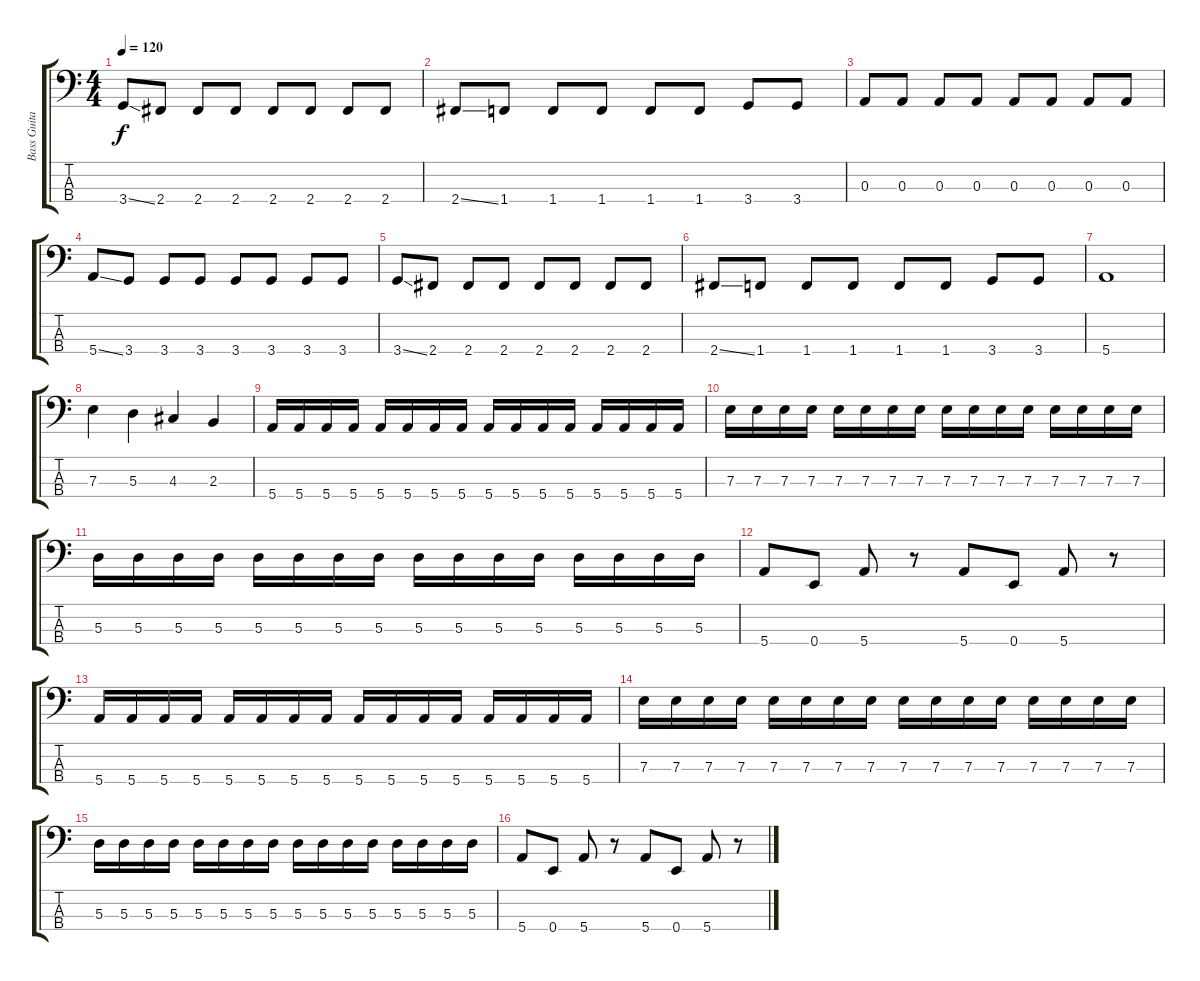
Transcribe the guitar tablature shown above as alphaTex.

\track ("Bass Guitar-佟侃" "Bass Guita") {instrument electricbasspick}
\staff {score tabs}
\tuning (G2 D2 A1 E1) {hide}
\ts (4 4)
\tempo 120
\clef f4
\ks c
3.4{ss}.8{dy f} 2.4.8 2.4.8 2.4.8 2.4.8 2.4.8 2.4.8 2.4.8 |
2.4{ss}.8 1.4.8 1.4.8 1.4.8 1.4.8 1.4.8 3.4.8 3.4.8 |
0.3.8 0.3.8 0.3.8 0.3.8 0.3.8 0.3.8 0.3.8 0.3.8 |
5.4{ss}.8 3.4.8 3.4.8 3.4.8 3.4.8 3.4.8 3.4.8 3.4.8 |
3.4{ss}.8 2.4.8 2.4.8 2.4.8 2.4.8 2.4.8 2.4.8 2.4.8 |
2.4{ss}.8 1.4.8 1.4.8 1.4.8 1.4.8 1.4.8 3.4.8 3.4.8 |
5.4.1 |
7.3.4 5.3.4 4.3.4 2.3.4 |
5.4.16 5.4.16 5.4.16 5.4.16 5.4.16 5.4.16 5.4.16 5.4.16 5.4.16 5.4.16 5.4.16 5.4.16 5.4.16 5.4.16 5.4.16 5.4.16 |
7.3.16 7.3.16 7.3.16 7.3.16 7.3.16 7.3.16 7.3.16 7.3.16 7.3.16 7.3.16 7.3.16 7.3.16 7.3.16 7.3.16 7.3.16 7.3.16 |
5.3.16 5.3.16 5.3.16 5.3.16 5.3.16 5.3.16 5.3.16 5.3.16 5.3.16 5.3.16 5.3.16 5.3.16 5.3.16 5.3.16 5.3.16 5.3.16 |
5.4.8 0.4.8 5.4.8 r.8 5.4.8 0.4.8 5.4.8 r.8 |
5.4.16 5.4.16 5.4.16 5.4.16 5.4.16 5.4.16 5.4.16 5.4.16 5.4.16 5.4.16 5.4.16 5.4.16 5.4.16 5.4.16 5.4.16 5.4.16 |
7.3.16 7.3.16 7.3.16 7.3.16 7.3.16 7.3.16 7.3.16 7.3.16 7.3.16 7.3.16 7.3.16 7.3.16 7.3.16 7.3.16 7.3.16 7.3.16 |
5.3.16 5.3.16 5.3.16 5.3.16 5.3.16 5.3.16 5.3.16 5.3.16 5.3.16 5.3.16 5.3.16 5.3.16 5.3.16 5.3.16 5.3.16 5.3.16 |
5.4.8 0.4.8 5.4.8 r.8 5.4.8 0.4.8 5.4.8 r.8
